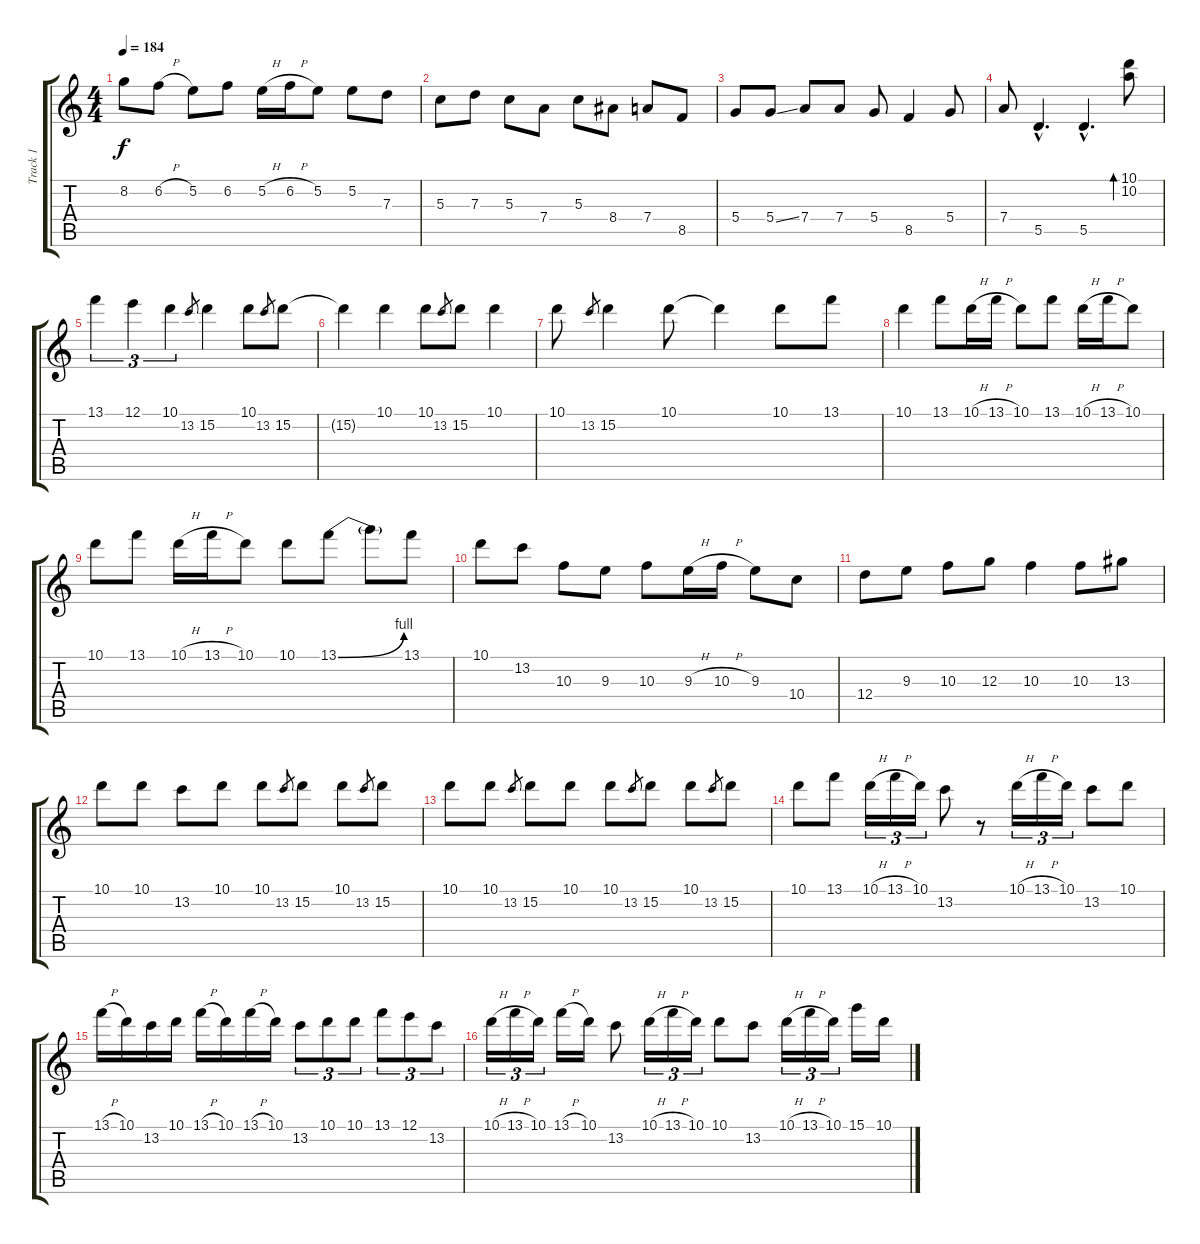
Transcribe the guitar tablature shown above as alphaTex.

\track ("Track 1" "Track 1") {instrument acousticguitarsteel}
\staff {score tabs}
\tuning (E4 B3 G3 D3 A2 E2) {hide}
\ts (4 4)
\tempo 184
\clef g2
\ks c
8.2.8{dy f} 6.2{h}.8 5.2.8 6.2.8 5.2{h}.16 6.2{h}.16 5.2.8 5.2.8 7.3.8 |
5.3.8 7.3.8 5.3.8 7.4.8 5.3.8 8.4.8 7.4.8 8.5.8 |
5.4.8 5.4{ss}.8 7.4.8 7.4.8 5.4.8 8.5.4 5.4.8 |
7.4.8 5.5{hac}.4{d} 5.5{hac}.4{d} (10.1 10.2).8{bd 120} |
13.1.4{tu (3 2)} 12.1.4{tu (3 2)} 10.1.4{tu (3 2)} 13.2.8{gr} 15.2.4 10.1.8 13.2.8{gr} 15.2.8 |
15.2{t}.4 10.1.4 10.1.8 13.2.8{gr} 15.2.8 10.1.4 |
10.1.8 13.2.8{gr} 15.2.4 10.1.8 10.1{t}.4 10.1.8 13.1.8 |
10.1.4 13.1.8 10.1{h}.16 13.1{h}.16 10.1.8 13.1.8 10.1{h}.16 13.1{h}.16 10.1.8 |
10.1.8 13.1.8 10.1{h}.16 13.1{h}.16 10.1.8 10.1.8 13.1{be (bend 0 0 60 4)}.8 13.1{t}.8 13.1.8 |
10.1.8 13.2.8 10.3.8 9.3.8 10.3.8 9.3{h}.16 10.3{h}.16 9.3.8 10.4.8 |
12.4.8 9.3.8 10.3.8 12.3.8 10.3.4 10.3.8 13.3.8 |
10.1.8 10.1.8 13.2.8 10.1.8 10.1.8 13.2.8{gr} 15.2.8 10.1.8 13.2.8{gr} 15.2.8 |
10.1.8 10.1.8 13.2.8{gr} 15.2.8 10.1.8 10.1.8 13.2.8{gr} 15.2.8 10.1.8 13.2.8{gr} 15.2.8 |
10.1.8 13.1.8 10.1{h}.16{tu (3 2)} 13.1{h}.16{tu (3 2)} 10.1.16{tu (3 2)} 13.2.8 r.8 10.1{h}.16{tu (3 2)} 13.1{h}.16{tu (3 2)} 10.1.16{tu (3 2)} 13.2.8 10.1.8 |
13.1{h}.16 10.1.16 13.2.16 10.1.16 13.1{h}.16 10.1.16 13.1{h}.16 10.1.16 13.2.8{tu (3 2)} 10.1.8{tu (3 2)} 10.1.8{tu (3 2)} 13.1.8{tu (3 2)} 12.1.8{tu (3 2)} 13.2.8{tu (3 2)} |
10.1{h}.16{tu (3 2)} 13.1{h}.16{tu (3 2)} 10.1.16{tu (3 2)} 13.1{h}.16 10.1.16 13.2.8 10.1{h}.16{tu (3 2)} 13.1{h}.16{tu (3 2)} 10.1.16{tu (3 2)} 10.1.8 13.2.8 10.1{h}.16{tu (3 2)} 13.1{h}.16{tu (3 2)} 10.1.16{tu (3 2)} 15.1.16 10.1.16
